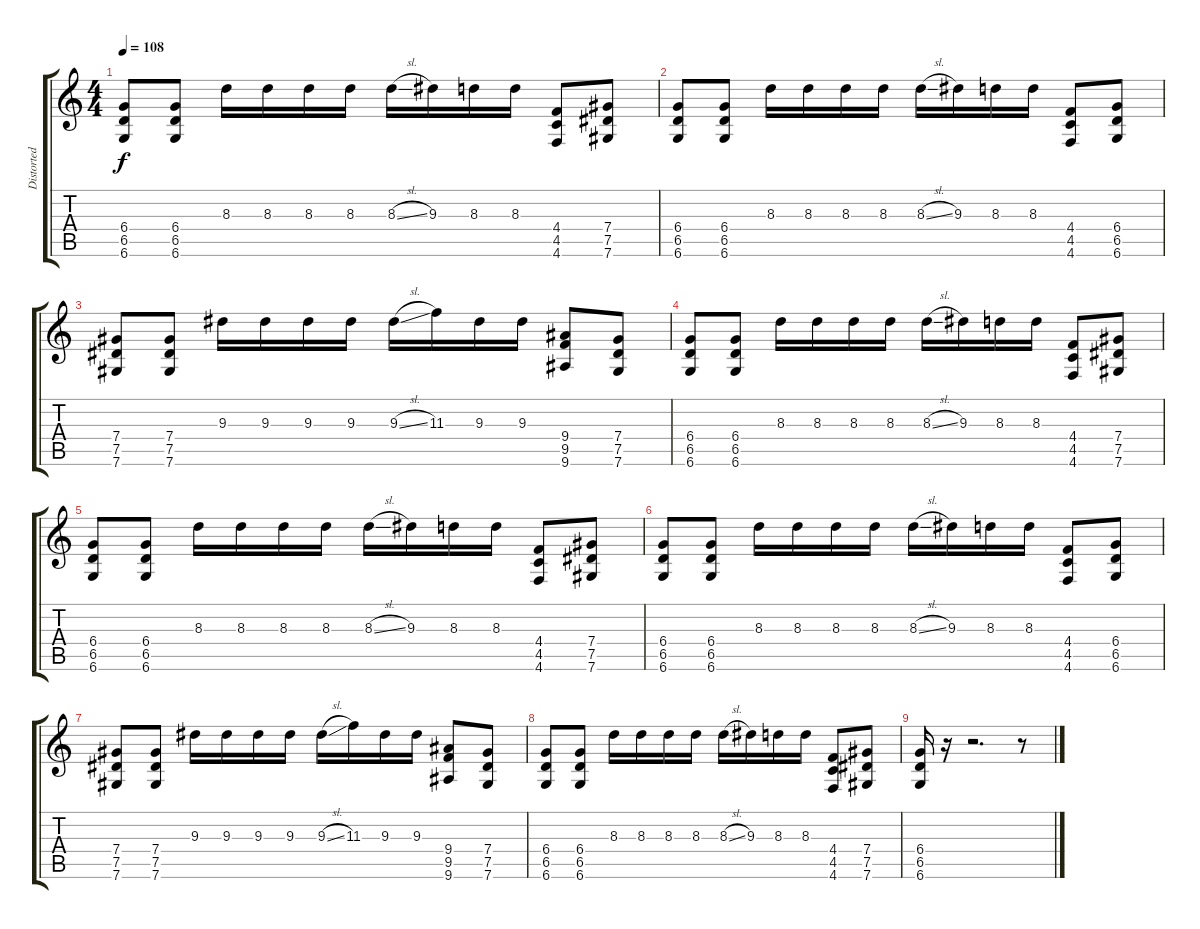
\track ("Distorted 1" "Distorted ") {instrument distortionguitar}
\staff {score tabs}
\tuning (Eb4 Bb3 Gb3 Db3 Ab2 Db2) {hide}
\ts (4 4)
\tempo 108
\clef g2
\ks c
(6.4 6.5 6.6).8{dy f} (6.4 6.5 6.6).8 8.3.16 8.3.16 8.3.16 8.3.16 8.3{sl}.16 9.3.16 8.3.16 8.3.16 (4.4 4.5 4.6).8 (7.4 7.5 7.6).8 |
(6.4 6.5 6.6).8 (6.4 6.5 6.6).8 8.3.16 8.3.16 8.3.16 8.3.16 8.3{sl}.16 9.3.16 8.3.16 8.3.16 (4.4 4.5 4.6).8 (6.4 6.5 6.6).8 |
(7.4 7.5 7.6).8 (7.4 7.5 7.6).8 9.3.16 9.3.16 9.3.16 9.3.16 9.3{sl}.16 11.3.16 9.3.16 9.3.16 (9.4 9.5 9.6).8 (7.4 7.5 7.6).8 |
(6.4 6.5 6.6).8 (6.4 6.5 6.6).8 8.3.16 8.3.16 8.3.16 8.3.16 8.3{sl}.16 9.3.16 8.3.16 8.3.16 (4.4 4.5 4.6).8 (7.4 7.5 7.6).8 |
(6.4 6.5 6.6).8 (6.4 6.5 6.6).8 8.3.16 8.3.16 8.3.16 8.3.16 8.3{sl}.16 9.3.16 8.3.16 8.3.16 (4.4 4.5 4.6).8 (7.4 7.5 7.6).8 |
(6.4 6.5 6.6).8 (6.4 6.5 6.6).8 8.3.16 8.3.16 8.3.16 8.3.16 8.3{sl}.16 9.3.16 8.3.16 8.3.16 (4.4 4.5 4.6).8 (6.4 6.5 6.6).8 |
(7.4 7.5 7.6).8 (7.4 7.5 7.6).8 9.3.16 9.3.16 9.3.16 9.3.16 9.3{sl}.16 11.3.16 9.3.16 9.3.16 (9.4 9.5 9.6).8 (7.4 7.5 7.6).8 |
(6.4 6.5 6.6).8 (6.4 6.5 6.6).8 8.3.16 8.3.16 8.3.16 8.3.16 8.3{sl}.16 9.3.16 8.3.16 8.3.16 (4.4 4.5 4.6).8 (7.4 7.5 7.6).8 |
(6.4 6.5 6.6).16 r.16 r.2{d} r.8
